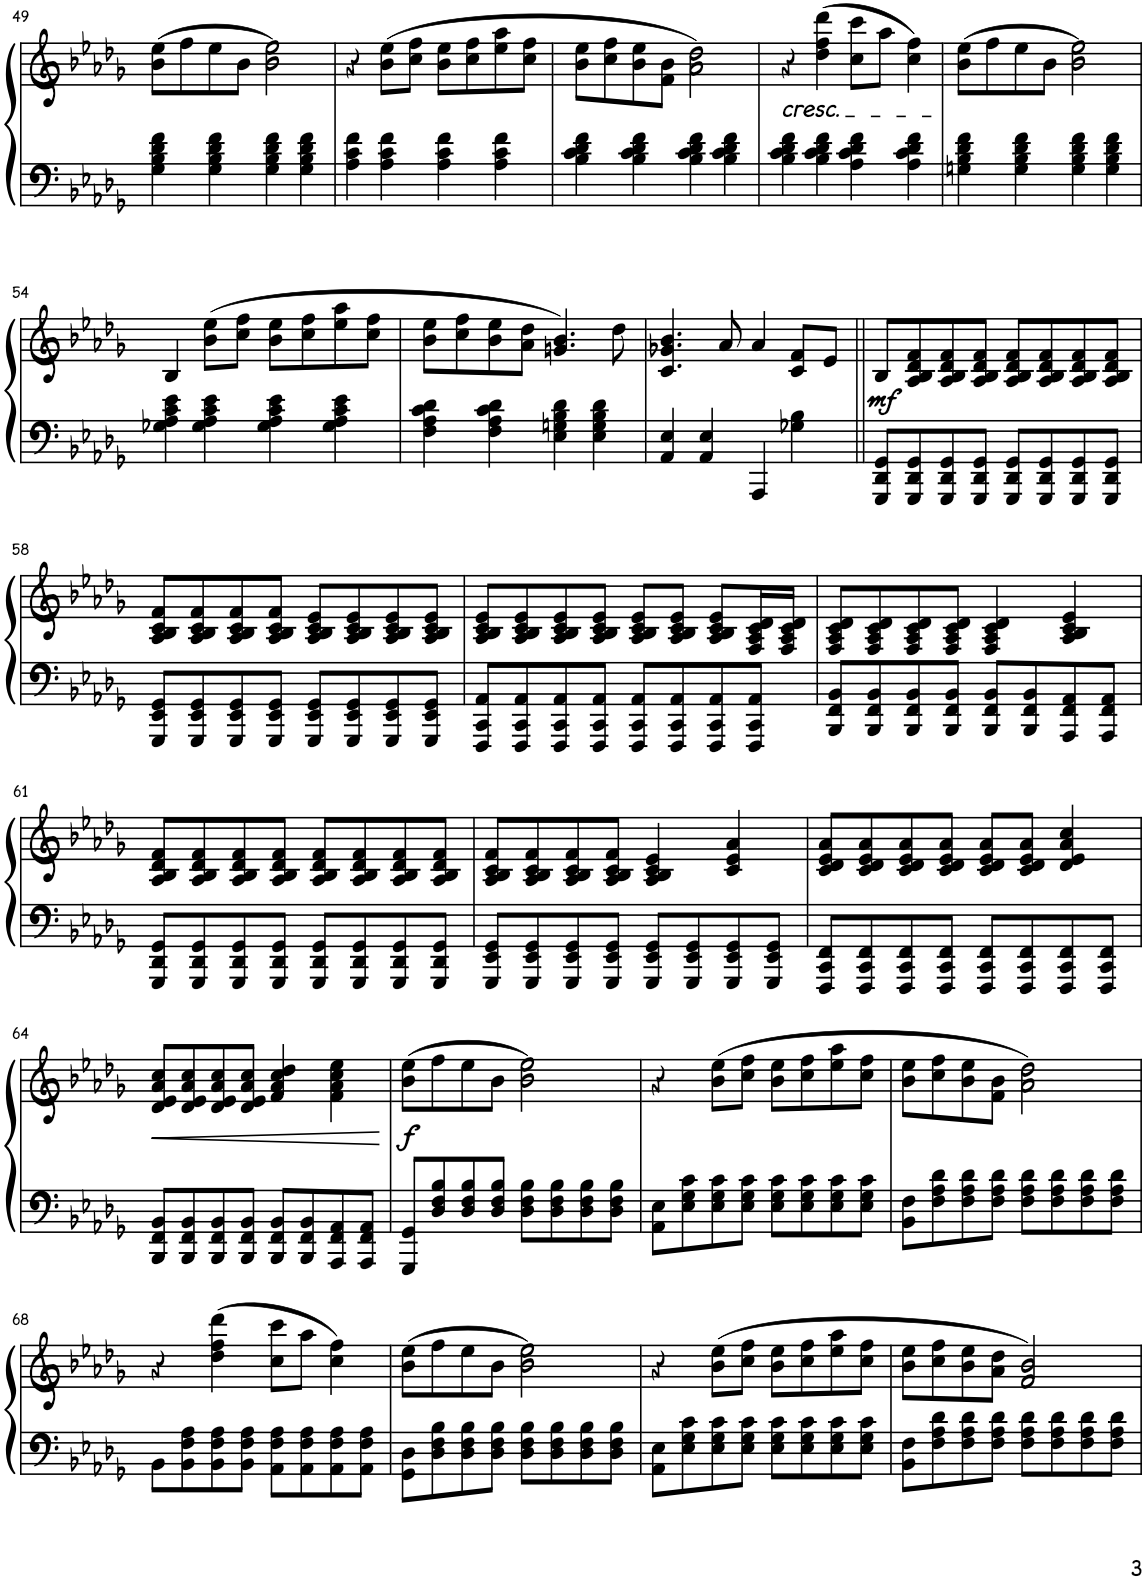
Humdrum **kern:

**kern	**kern	**dynam
*part1	*part1	*part1
*staff2	*staff1	*staff1/2
*I"Piano	*	*
*I'Pno.	*	*
!!LO:PB:g=z
*clefF4	*clefG2	*
*k[b-e-a-d-g-]	*k[b-e-a-d-g-]	*
*M4/4	*M4/4	*
=49	=49	=49
4G-\ 4B-\ 4d-\ 4f\	(8b-\ 8ee-\L	.
.	8ff\	.
4G-\ 4B-\ 4d-\ 4f\	8ee-\	.
.	8b-\J	.
4G-\ 4B-\ 4d-\ 4f\	2b-\ 2ee-\)	.
4G-\ 4B-\ 4d-\ 4f\	.	.
=50	=50	=50
4A-\ 4c\ 4f\	4r	.
4A-\ 4c\ 4f\	(8b-\ 8ee-\L	.
.	8cc\ 8ff\J	.
4A-\ 4c\ 4f\	8b-\ 8ee-\L	.
.	8cc\ 8ff\	.
4A-\ 4c\ 4f\	8ee-\ 8aa-\	.
.	8cc\ 8ff\J	.
=51	=51	=51
4B-\ 4c\ 4d-\ 4f\	8b-\ 8ee-\L	.
.	8cc\ 8ff\	.
4B-\ 4c\ 4d-\ 4f\	8b-\ 8ee-\	.
.	8f\ 8b-\J	.
4B-\ 4c\ 4d-\ 4f\	2a-\ 2dd-\)	.
4B-\ 4c\ 4d-\ 4f\	.	.
=52	=52	=52
!	!LO:TX:b:i:t=cresc.	!
4B-\ 4c\ 4d-\ 4f\	4r	.
4B-\ 4c\ 4d-\ 4f\	(4dd-\ 4ff\ 4ddd-\	.
4A-\ 4c\ 4d-\ 4f\	8cc\ 8ccc\L	.
.	8aa-\J	.
4A-\ 4c\ 4d-\ 4f\	4cc\ 4ff\)	.
=53	=53	=53
4Gn\ 4B-\ 4d-\ 4f\	(8b-\ 8ee-\L	.
.	8ff\	.
4G\ 4B-\ 4d-\ 4f\	8ee-\	.
.	8b-\J	.
4G\ 4B-\ 4d-\ 4f\	2b-\ 2ee-\)	.
4G\ 4B-\ 4d-\ 4f\	.	.
!!LO:LB:g=z
=54	=54	=54
4G-X\ 4A-\ 4c\ 4e-\	4B-/	.
4G-\ 4A-\ 4c\ 4e-\	(8b-\ 8ee-\L	.
.	8cc\ 8ff\J	.
4G-\ 4A-\ 4c\ 4e-\	8b-\ 8ee-\L	.
.	8cc\ 8ff\	.
4G-\ 4A-\ 4c\ 4e-\	8ee-\ 8aa-\	.
.	8cc\ 8ff\J	.
=55	=55	=55
4F\ 4A-\ 4c\ 4d-\	8b-\ 8ee-\L	.
.	8cc\ 8ff\	.
4F\ 4A-\ 4c\ 4d-\	8b-\ 8ee-\	.
.	8a-\ 8dd-\J	.
4E-\ 4Gn\ 4B-\ 4d-\	4.gn/ 4.b-/)	.
4E-\ 4G\ 4B-\ 4d-\	.	.
.	8dd-\	.
=56	=56	=56
4AA-/ 4E-/	4.c/ 4.g-X/ 4.b-/	.
4AA-/ 4E-/	.	.
.	8a-/	.
4AAA-/	4a-/	.
4G-X\ 4B-\	8c/ 8f/L	.
.	8e-/J	.
=57||	=57||	=57||
!	!	!LO:DY:b
8GGG-/ 8DD-/ 8GG-/L	8B-/L	mf
8GGG-/ 8DD-/ 8GG-/	8A-/ 8B-/ 8d-/ 8f/	.
8GGG-/ 8DD-/ 8GG-/	8A-/ 8B-/ 8d-/ 8f/	.
8GGG-/ 8DD-/ 8GG-/J	8A-/ 8B-/ 8d-/ 8f/J	.
8GGG-/ 8DD-/ 8GG-/L	8A-/ 8B-/ 8d-/ 8f/L	.
8GGG-/ 8DD-/ 8GG-/	8A-/ 8B-/ 8d-/ 8f/	.
8GGG-/ 8DD-/ 8GG-/	8A-/ 8B-/ 8d-/ 8f/	.
8GGG-/ 8DD-/ 8GG-/J	8A-/ 8B-/ 8d-/ 8f/J	.
!!LO:LB:g=z
=58	=58	=58
8GGG-/ 8EE-/ 8GG-/L	8A-/ 8B-/ 8c/ 8f/L	.
8GGG-/ 8EE-/ 8GG-/	8A-/ 8B-/ 8c/ 8f/	.
8GGG-/ 8EE-/ 8GG-/	8A-/ 8B-/ 8c/ 8f/	.
8GGG-/ 8EE-/ 8GG-/J	8A-/ 8B-/ 8c/ 8f/J	.
8GGG-/ 8EE-/ 8GG-/L	8A-/ 8B-/ 8c/ 8e-/L	.
8GGG-/ 8EE-/ 8GG-/	8A-/ 8B-/ 8c/ 8e-/	.
8GGG-/ 8EE-/ 8GG-/	8A-/ 8B-/ 8c/ 8e-/	.
8GGG-/ 8EE-/ 8GG-/J	8A-/ 8B-/ 8c/ 8e-/J	.
=59	=59	=59
8FFF/ 8CC/ 8AA-/L	8A-/ 8B-/ 8c/ 8e-/L	.
8FFF/ 8CC/ 8AA-/	8A-/ 8B-/ 8c/ 8e-/	.
8FFF/ 8CC/ 8AA-/	8A-/ 8B-/ 8c/ 8e-/	.
8FFF/ 8CC/ 8AA-/J	8A-/ 8B-/ 8c/ 8e-/J	.
8FFF/ 8CC/ 8AA-/L	8A-/ 8B-/ 8c/ 8e-/L	.
8FFF/ 8CC/ 8AA-/	8A-/ 8B-/ 8c/ 8e-/J	.
8FFF/ 8CC/ 8AA-/	8A-/ 8B-/ 8c/ 8e-/L	.
8FFF/ 8CC/ 8AA-/J	16F/ 16A-/ 16c/ 16d-/L	.
.	16F/ 16A-/ 16c/ 16d-/JJ	.
=60	=60	=60
8BBB-/ 8FF/ 8BB-/L	8F/ 8A-/ 8c/ 8d-/L	.
8BBB-/ 8FF/ 8BB-/	8F/ 8A-/ 8c/ 8d-/	.
8BBB-/ 8FF/ 8BB-/	8F/ 8A-/ 8c/ 8d-/	.
8BBB-/ 8FF/ 8BB-/J	8F/ 8A-/ 8c/ 8d-/J	.
8BBB-/ 8FF/ 8BB-/L	4F/ 4A-/ 4c/ 4d-/	.
8BBB-/ 8FF/ 8BB-/	.	.
8AAA-/ 8FF/ 8AA-/	4A-/ 4B-/ 4c/ 4e-/	.
8AAA-/ 8FF/ 8AA-/J	.	.
!!LO:LB:g=z
=61	=61	=61
8GGG-/ 8DD-/ 8GG-/L	8A-/ 8B-/ 8d-/ 8f/L	.
8GGG-/ 8DD-/ 8GG-/	8A-/ 8B-/ 8d-/ 8f/	.
8GGG-/ 8DD-/ 8GG-/	8A-/ 8B-/ 8d-/ 8f/	.
8GGG-/ 8DD-/ 8GG-/J	8A-/ 8B-/ 8d-/ 8f/J	.
8GGG-/ 8DD-/ 8GG-/L	8A-/ 8B-/ 8d-/ 8f/L	.
8GGG-/ 8DD-/ 8GG-/	8A-/ 8B-/ 8d-/ 8f/	.
8GGG-/ 8DD-/ 8GG-/	8A-/ 8B-/ 8d-/ 8f/	.
8GGG-/ 8DD-/ 8GG-/J	8A-/ 8B-/ 8d-/ 8f/J	.
=62	=62	=62
8GGG-/ 8EE-/ 8GG-/L	8A-/ 8B-/ 8c/ 8f/L	.
8GGG-/ 8EE-/ 8GG-/	8A-/ 8B-/ 8c/ 8f/	.
8GGG-/ 8EE-/ 8GG-/	8A-/ 8B-/ 8c/ 8f/	.
8GGG-/ 8EE-/ 8GG-/J	8A-/ 8B-/ 8c/ 8f/J	.
8GGG-/ 8EE-/ 8GG-/L	4A-/ 4B-/ 4c/ 4e-/	.
8GGG-/ 8EE-/ 8GG-/	.	.
8GGG-/ 8EE-/ 8GG-/	4c/ 4e-/ 4a-/	.
8GGG-/ 8EE-/ 8GG-/J	.	.
=63	=63	=63
8FFF/ 8CC/ 8FF/L	8c/ 8d-/ 8e-/ 8a-/L	.
8FFF/ 8CC/ 8FF/	8c/ 8d-/ 8e-/ 8a-/	.
8FFF/ 8CC/ 8FF/	8c/ 8d-/ 8e-/ 8a-/	.
8FFF/ 8CC/ 8FF/J	8c/ 8d-/ 8e-/ 8a-/J	.
8FFF/ 8CC/ 8FF/L	8c/ 8d-/ 8e-/ 8a-/L	.
8FFF/ 8CC/ 8FF/	8c/ 8d-/ 8e-/ 8a-/J	.
8FFF/ 8CC/ 8FF/	4d-/ 4e-/ 4a-/ 4cc/	.
8FFF/ 8CC/ 8FF/J	.	.
!!LO:LB:g=z
=64	=64	=64
!	!	!LO:HP:b
8BBB-/ 8FF/ 8BB-/L	8d-/ 8e-/ 8a-/ 8cc/L	<
8BBB-/ 8FF/ 8BB-/	8d-/ 8e-/ 8a-/ 8cc/	.
8BBB-/ 8FF/ 8BB-/	8d-/ 8e-/ 8a-/ 8cc/	.
8BBB-/ 8FF/ 8BB-/J	8d-/ 8e-/ 8a-/ 8cc/J	.
8BBB-/ 8FF/ 8BB-/L	4f/ 4a-/ 4cc/ 4dd-/	.
8BBB-/ 8FF/ 8BB-/	.	.
8AAA-/ 8FF/ 8AA-/	4f\ 4a-\ 4cc\ 4ee-\	.
8AAA-/ 8FF/ 8AA-/J	.	.
.	.	[
=65	=65	=65
!	!	!LO:DY:b
8GGG-/ 8GG-/L	(8b-\ 8ee-\L	f
8D-/ 8F/ 8B-/	8ff\	.
8D-/ 8F/ 8B-/	8ee-\	.
8D-/ 8F/ 8B-/J	8b-\J	.
8D-\ 8F\ 8B-\L	2b-\ 2ee-\)	.
8D-\ 8F\ 8B-\	.	.
8D-\ 8F\ 8B-\	.	.
8D-\ 8F\ 8B-\J	.	.
=66	=66	=66
8AA-\ 8E-\L	4r	.
8E-\ 8G-\ 8c\	.	.
8E-\ 8G-\ 8c\	(8b-\ 8ee-\L	.
8E-\ 8G-\ 8c\J	8cc\ 8ff\J	.
8E-\ 8G-\ 8c\L	8b-\ 8ee-\L	.
8E-\ 8G-\ 8c\	8cc\ 8ff\	.
8E-\ 8G-\ 8c\	8ee-\ 8aa-\	.
8E-\ 8G-\ 8c\J	8cc\ 8ff\J	.
=67	=67	=67
8BB-\ 8F\L	8b-\ 8ee-\L	.
8F\ 8A-\ 8d-\	8cc\ 8ff\	.
8F\ 8A-\ 8d-\	8b-\ 8ee-\	.
8F\ 8A-\ 8d-\J	8f\ 8b-\J	.
8F\ 8A-\ 8d-\L	2a-\ 2dd-\)	.
8F\ 8A-\ 8d-\	.	.
8F\ 8A-\ 8d-\	.	.
8F\ 8A-\ 8d-\J	.	.
!!LO:LB:g=z
=68	=68	=68
8BB-\L	4r	.
8BB-\ 8F\ 8A-\	.	.
8BB-\ 8F\ 8A-\	(4dd-\ 4ff\ 4ddd-\	.
8BB-\ 8F\ 8A-\J	.	.
8AA-\ 8F\ 8A-\L	8cc\ 8ccc\L	.
8AA-\ 8F\ 8A-\	8aa-\J	.
8AA-\ 8F\ 8A-\	4cc\ 4ff\)	.
8AA-\ 8F\ 8A-\J	.	.
=69	=69	=69
8GG-\ 8D-\L	(8b-\ 8ee-\L	.
8D-\ 8F\ 8B-\	8ff\	.
8D-\ 8F\ 8B-\	8ee-\	.
8D-\ 8F\ 8B-\J	8b-\J	.
8D-\ 8F\ 8B-\L	2b-\ 2ee-\)	.
8D-\ 8F\ 8B-\	.	.
8D-\ 8F\ 8B-\	.	.
8D-\ 8F\ 8B-\J	.	.
=70	=70	=70
8AA-\ 8E-\L	4r	.
8E-\ 8G-\ 8c\	.	.
8E-\ 8G-\ 8c\	(8b-\ 8ee-\L	.
8E-\ 8G-\ 8c\J	8cc\ 8ff\J	.
8E-\ 8G-\ 8c\L	8b-\ 8ee-\L	.
8E-\ 8G-\ 8c\	8cc\ 8ff\	.
8E-\ 8G-\ 8c\	8ee-\ 8aa-\	.
8E-\ 8G-\ 8c\J	8cc\ 8ff\J	.
=71	=71	=71
8BB-\ 8F\L	8b-\ 8ee-\L	.
8F\ 8A-\ 8d-\	8cc\ 8ff\	.
8F\ 8A-\ 8d-\	8b-\ 8ee-\	.
8F\ 8A-\ 8d-\J	8a-\ 8dd-\J	.
8F\ 8A-\ 8d-\L	2f/ 2b-/)	.
8F\ 8A-\ 8d-\	.	.
8F\ 8A-\ 8d-\	.	.
8F\ 8A-\ 8d-\J	.	.
=	=	=
*-	*-	*-
